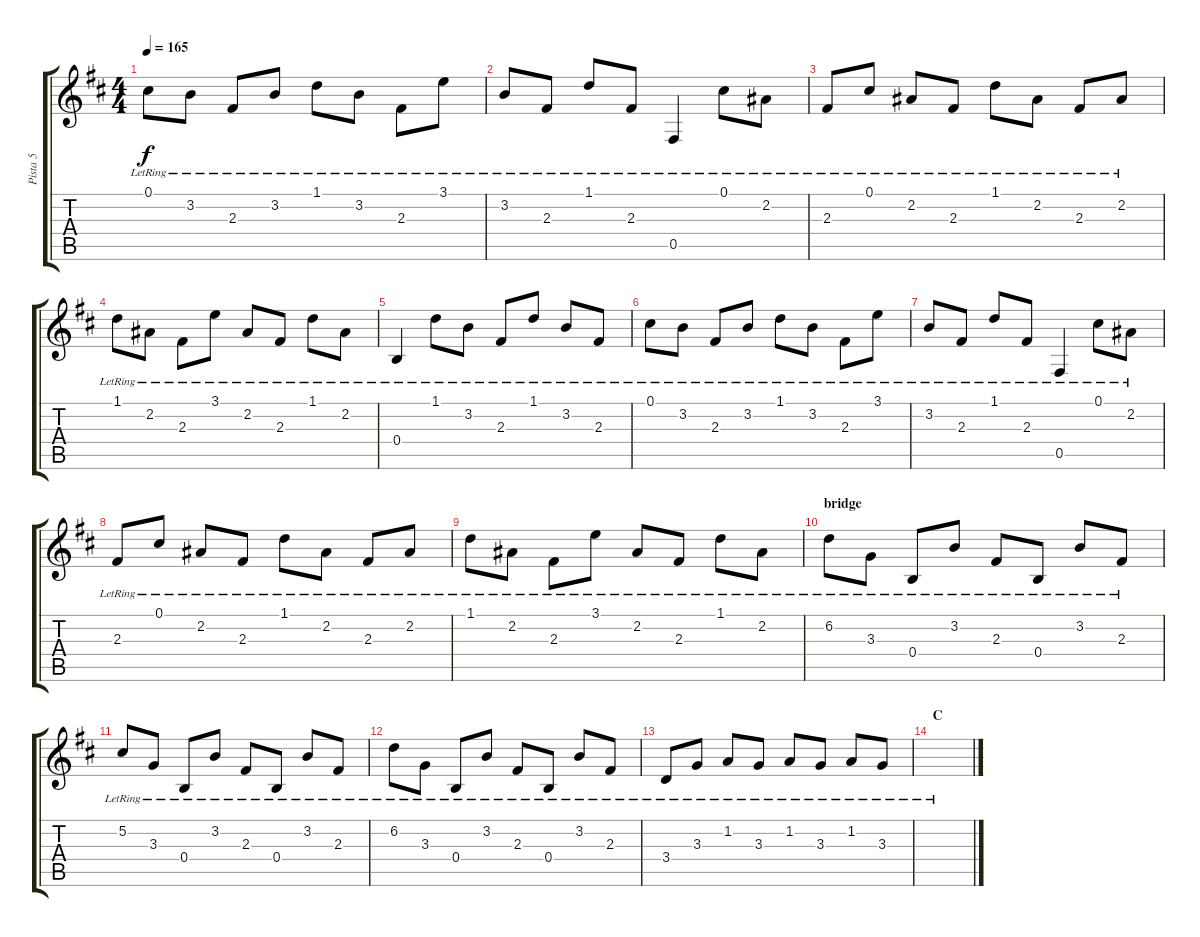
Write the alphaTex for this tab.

\track ("Pista 5" "Pista 5") {instrument electricguitarclean}
\staff {score tabs}
\tuning (Db4 Ab3 E3 B2 Gb2 Db2) {hide}
\ts (4 4)
\tempo 165
\clef g2
\ks d
0.1{lr}.8{dy f} 3.2{lr}.8 2.3{lr}.8 3.2{lr}.8 1.1{lr}.8 3.2{lr}.8 2.3{lr}.8 3.1{lr}.8 |
3.2{lr}.8 2.3{lr}.8 1.1{lr}.8 2.3{lr}.8 0.5{lr}.4 0.1{lr}.8 2.2{lr}.8 |
2.3{lr}.8 0.1{lr}.8 2.2{lr}.8 2.3{lr}.8 1.1{lr}.8 2.2{lr}.8 2.3{lr}.8 2.2{lr}.8 |
1.1{lr}.8 2.2{lr}.8 2.3{lr}.8 3.1{lr}.8 2.2{lr}.8 2.3{lr}.8 1.1{lr}.8 2.2{lr}.8 |
0.4{lr}.4 1.1{lr}.8 3.2{lr}.8 2.3{lr}.8 1.1{lr}.8 3.2{lr}.8 2.3{lr}.8 |
0.1{lr}.8 3.2{lr}.8 2.3{lr}.8 3.2{lr}.8 1.1{lr}.8 3.2{lr}.8 2.3{lr}.8 3.1{lr}.8 |
3.2{lr}.8 2.3{lr}.8 1.1{lr}.8 2.3{lr}.8 0.5{lr}.4 0.1{lr}.8 2.2{lr}.8 |
2.3{lr}.8 0.1{lr}.8 2.2{lr}.8 2.3{lr}.8 1.1{lr}.8 2.2{lr}.8 2.3{lr}.8 2.2{lr}.8 |
1.1{lr}.8 2.2{lr}.8 2.3{lr}.8 3.1{lr}.8 2.2{lr}.8 2.3{lr}.8 1.1{lr}.8 2.2{lr}.8 |
\section ("" "bridge")
6.2{lr}.8 3.3{lr}.8 0.4{lr}.8 3.2{lr}.8 2.3{lr}.8 0.4{lr}.8 3.2{lr}.8 2.3{lr}.8 |
5.2{lr}.8 3.3{lr}.8 0.4{lr}.8 3.2{lr}.8 2.3{lr}.8 0.4{lr}.8 3.2{lr}.8 2.3{lr}.8 |
6.2{lr}.8 3.3{lr}.8 0.4{lr}.8 3.2{lr}.8 2.3{lr}.8 0.4{lr}.8 3.2{lr}.8 2.3{lr}.8 |
3.4{lr}.8 3.3{lr}.8 1.2{lr}.8 3.3{lr}.8 1.2{lr}.8 3.3{lr}.8 1.2{lr}.8 3.3{lr}.8 |
\section ("" "C")
